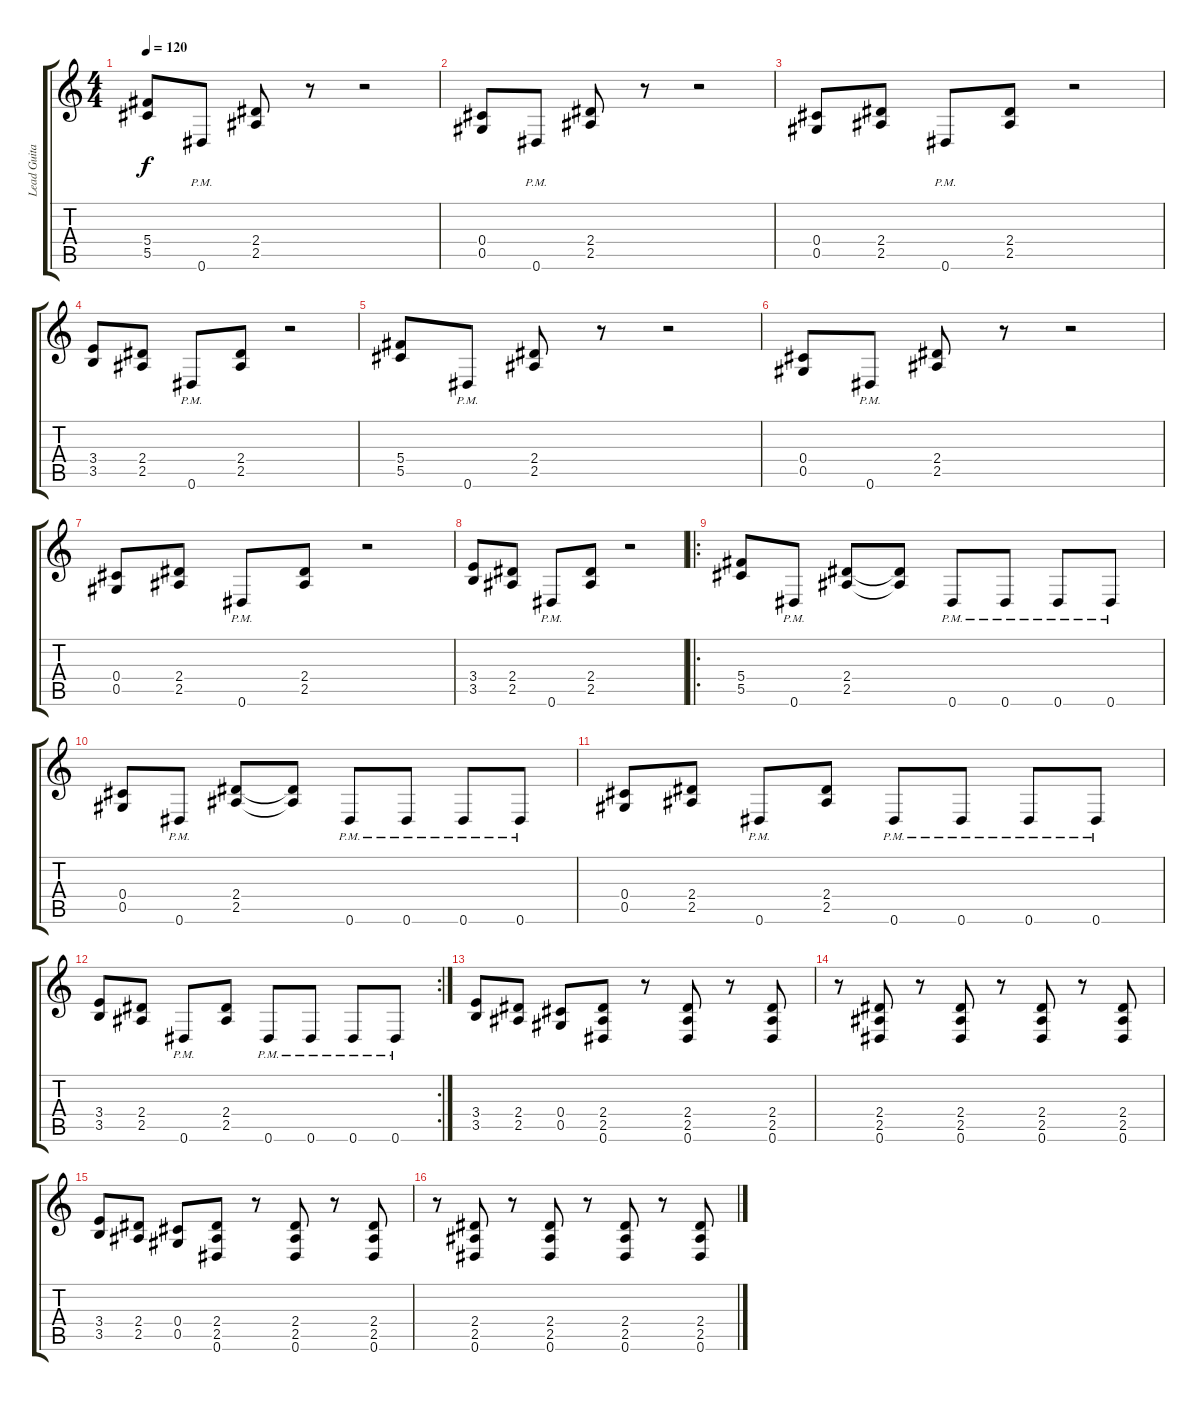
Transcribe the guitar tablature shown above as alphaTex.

\track ("Lead Guitar" "Lead Guita") {instrument overdrivenguitar}
\staff {score tabs}
\tuning (Eb4 Bb3 Gb3 Db3 Ab2 Eb2) {hide}
\ts (4 4)
\tempo 120
\clef g2
\ks c
(5.4 5.5).8{dy f instrument overdrivenguitar} 0.6{pm}.8 (2.4 2.5).8 r.8 r.2 |
(0.4 0.5).8 0.6{pm}.8 (2.4 2.5).8 r.8 r.2 |
(0.4 0.5).8 (2.4 2.5).8 0.6{pm}.8 (2.4 2.5).8 r.2 |
(3.4 3.5).8 (2.4 2.5).8 0.6{pm}.8 (2.4 2.5).8 r.2 |
(5.4 5.5).8 0.6{pm}.8 (2.4 2.5).8 r.8 r.2 |
(0.4 0.5).8 0.6{pm}.8 (2.4 2.5).8 r.8 r.2 |
(0.4 0.5).8 (2.4 2.5).8 0.6{pm}.8 (2.4 2.5).8 r.2 |
(3.4 3.5).8 (2.4 2.5).8 0.6{pm}.8 (2.4 2.5).8 r.2 |
\ro
(5.4 5.5).8 0.6{pm}.8 (2.4 2.5).8 (2.4{t} 2.5{t}).8 0.6{pm}.8 0.6{pm}.8 0.6{pm}.8 0.6{pm}.8 |
(0.4 0.5).8 0.6{pm}.8 (2.4 2.5).8 (2.4{t} 2.5{t}).8 0.6{pm}.8 0.6{pm}.8 0.6{pm}.8 0.6{pm}.8 |
(0.4 0.5).8 (2.4 2.5).8 0.6{pm}.8 (2.4 2.5).8 0.6{pm}.8 0.6{pm}.8 0.6{pm}.8 0.6{pm}.8 |
\rc 2
(3.4 3.5).8 (2.4 2.5).8 0.6{pm}.8 (2.4 2.5).8 0.6{pm}.8 0.6{pm}.8 0.6{pm}.8 0.6{pm}.8 |
(3.4 3.5).8 (2.4 2.5).8 (0.4 0.5).8 (2.4 2.5 0.6).8 r.8 (2.4 2.5 0.6).8 r.8 (2.4 2.5 0.6).8 |
r.8 (2.4 2.5 0.6).8 r.8 (2.4 2.5 0.6).8 r.8 (2.4 2.5 0.6).8 r.8 (2.4 2.5 0.6).8 |
(3.4 3.5).8 (2.4 2.5).8 (0.4 0.5).8 (2.4 2.5 0.6).8 r.8 (2.4 2.5 0.6).8 r.8 (2.4 2.5 0.6).8 |
r.8 (2.4 2.5 0.6).8 r.8 (2.4 2.5 0.6).8 r.8 (2.4 2.5 0.6).8 r.8 (2.4 2.5 0.6).8
